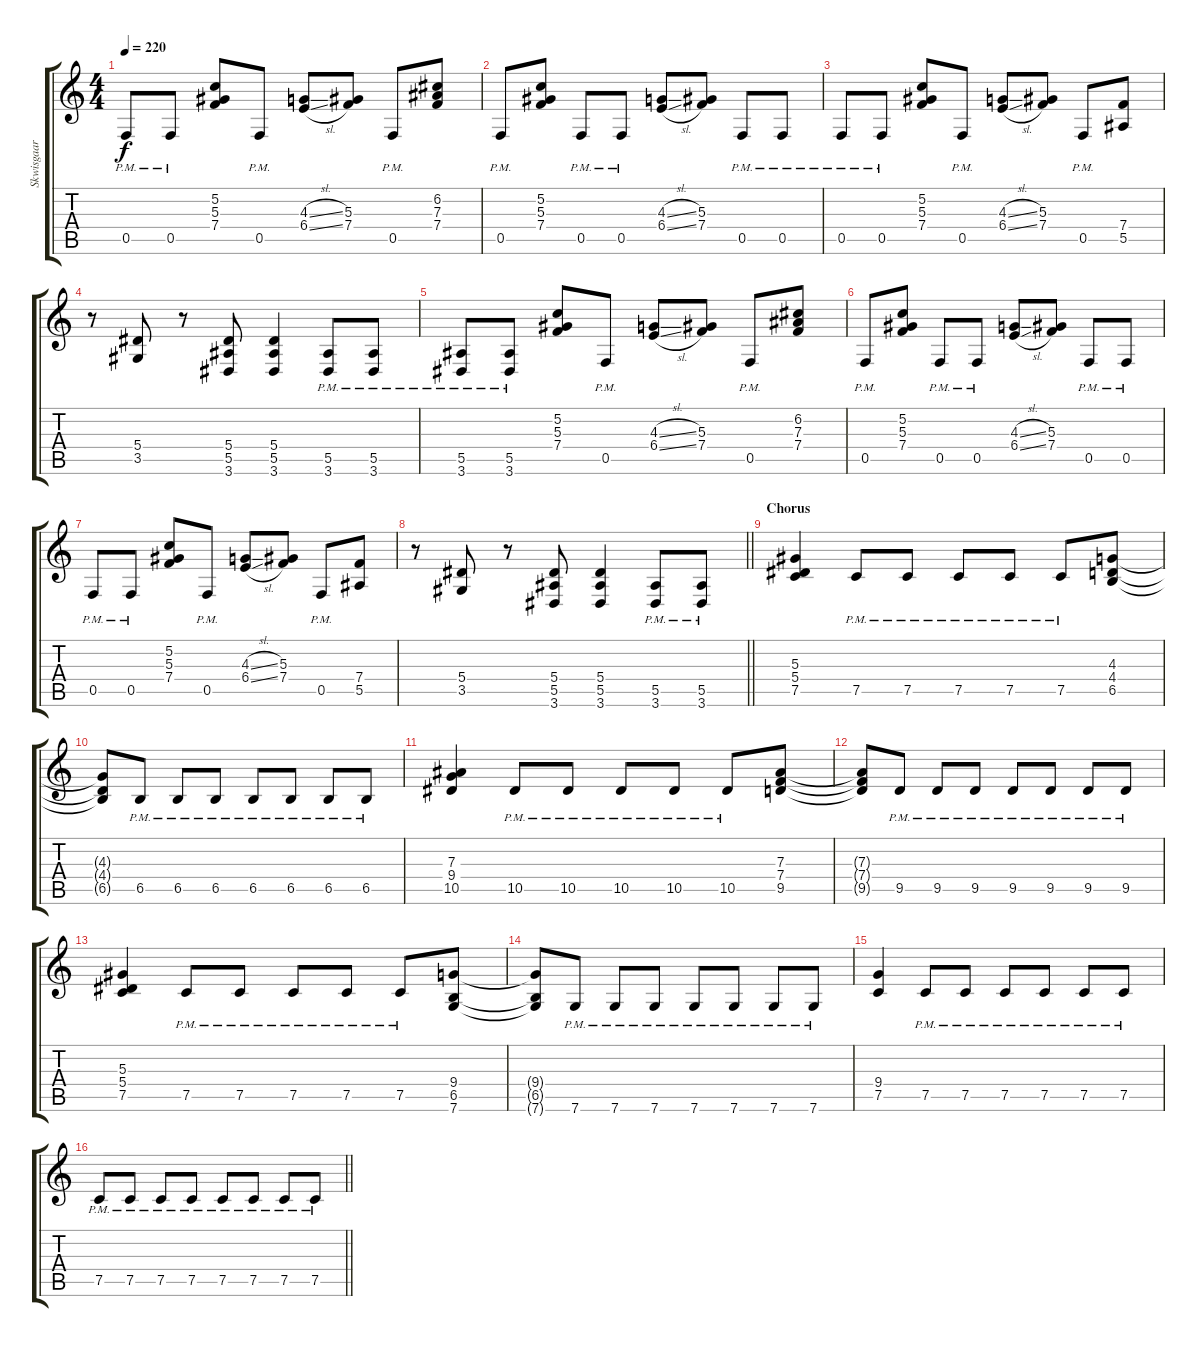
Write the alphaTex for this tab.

\track ("Skwisgaar Skwigelf (Lead Guitar)" "Skwisgaar ") {instrument distortionguitar}
\staff {score tabs}
\tuning (C4 G3 Eb3 Bb2 F2 C2) {hide}
\ts (4 4)
\tempo 220
\clef g2
\ks c
0.5{pm}.8{dy f} 0.5{pm}.8 (5.2 5.3 7.4).8 0.5{pm}.8 (4.3{sl} 6.4{sl}).8 (5.3 7.4).8 0.5{pm}.8 (6.2 7.3 7.4).8 |
0.5{pm}.8 (5.2 5.3 7.4).8 0.5{pm}.8 0.5{pm}.8 (4.3{sl} 6.4{sl}).8 (5.3 7.4).8 0.5{pm}.8 0.5{pm}.8 |
0.5{pm}.8 0.5{pm}.8 (5.2 5.3 7.4).8 0.5{pm}.8 (4.3{sl} 6.4{sl}).8 (5.3 7.4).8 0.5{pm}.8 (7.4 5.5).8 |
r.8 (5.4 3.5).8 r.8 (5.4 5.5 3.6).8 (5.4 5.5 3.6).4 (5.5{pm} 3.6{pm}).8 (5.5{pm} 3.6{pm}).8 |
(5.5{pm} 3.6{pm}).8 (5.5{pm} 3.6{pm}).8 (5.2 5.3 7.4).8 0.5{pm}.8 (4.3{sl} 6.4{sl}).8 (5.3 7.4).8 0.5{pm}.8 (6.2 7.3 7.4).8 |
0.5{pm}.8 (5.2 5.3 7.4).8 0.5{pm}.8 0.5{pm}.8 (4.3{sl} 6.4{sl}).8 (5.3 7.4).8 0.5{pm}.8 0.5{pm}.8 |
0.5{pm}.8 0.5{pm}.8 (5.2 5.3 7.4).8 0.5{pm}.8 (4.3{sl} 6.4{sl}).8 (5.3 7.4).8 0.5{pm}.8 (7.4 5.5).8 |
\barLineRight lightlight
r.8 (5.4 3.5).8 r.8 (5.4 5.5 3.6).8 (5.4 5.5 3.6).4 (5.5{pm} 3.6{pm}).8 (5.5{pm} 3.6{pm}).8 |
\section ("" "Chorus")
(5.3 5.4 7.5).4 7.5{pm}.8 7.5{pm}.8 7.5{pm}.8 7.5{pm}.8 7.5{pm}.8 (4.3 4.4 6.5).8 |
(4.3{t} 4.4{t} 6.5{t}).8 6.5{pm}.8 6.5{pm}.8 6.5{pm}.8 6.5{pm}.8 6.5{pm}.8 6.5{pm}.8 6.5{pm}.8 |
(7.3 9.4 10.5).4 10.5{pm}.8 10.5{pm}.8 10.5{pm}.8 10.5{pm}.8 10.5{pm}.8 (7.3 7.4 9.5).8 |
(7.3{t} 7.4{t} 9.5{t}).8 9.5{pm}.8 9.5{pm}.8 9.5{pm}.8 9.5{pm}.8 9.5{pm}.8 9.5{pm}.8 9.5{pm}.8 |
(5.3 5.4 7.5).4 7.5{pm}.8 7.5{pm}.8 7.5{pm}.8 7.5{pm}.8 7.5{pm}.8 (9.4 6.5 7.6).8 |
(9.4{t} 6.5{t} 7.6{t}).8 7.6{pm}.8 7.6{pm}.8 7.6{pm}.8 7.6{pm}.8 7.6{pm}.8 7.6{pm}.8 7.6{pm}.8 |
(9.4 7.5).4 7.5{pm}.8 7.5{pm}.8 7.5{pm}.8 7.5{pm}.8 7.5{pm}.8 7.5{pm}.8 |
\barLineRight lightlight
7.5{pm}.8 7.5{pm}.8 7.5{pm}.8 7.5{pm}.8 7.5{pm}.8 7.5{pm}.8 7.5{pm}.8 7.5{pm}.8
